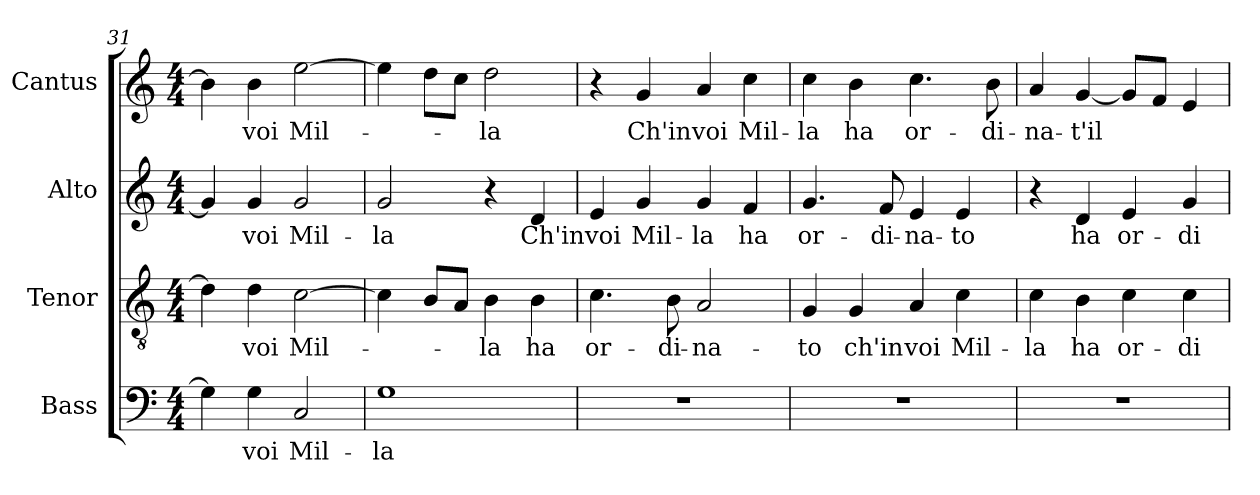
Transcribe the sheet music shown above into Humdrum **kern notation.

**kern	**text	**kern	**text	**kern	**text	**kern	**text
*part4	*part4	*part3	*part3	*part2	*part2	*part1	*part1
*staff4	*staff4	*staff3	*staff3	*staff2	*staff2	*staff1	*staff1
*I"Bass	*	*I"Tenor	*	*I"Alto	*	*I"Cantus	*
*I'B.	*	*I'T.	*	*I'A.	*	*I'S.	*
*clefF4	*	*clefGv2	*	*clefG2	*	*clefG2	*
*	*	*ITrd7c12	*	*	*	*	*
*k[]	*	*k[]	*	*k[]	*	*k[]	*
*C:	*	*C:	*	*C:	*	*C:	*
*M4/4	*	*M4/4	*	*M4/4	*	*M4/4	*
=31	=31	=31	=31	=31	=31	=31	=31
4Gi\]	.	4Di\]	.	4gi/]	.	4bi\]	.
!	!LO:LY:b:color=#000000	!	!	!	!	!	!
!	!	!	!LO:LY:b:color=#000000	!	!	!	!
!	!	!	!	!	!LO:LY:b:color=#000000	!	!
!	!	!	!	!	!	!	!LO:LY:b:color=#000000
4Gi\	voi	4Di\	voi	4gi/	voi	4bi\	voi
!	!LO:LY:b:color=#000000	!	!	!	!	!	!
!	!	!	!LO:LY:b:color=#000000	!	!	!	!
!	!	!	!	!	!LO:LY:b:color=#000000	!	!
!	!	!	!	!	!	!	!LO:LY:b:color=#000000
2Ci/	Mil-	[>2Ci\	Mil-	2gi/	Mil-	[>2eei\	Mil-
=32	=32	=32	=32	=32	=32	=32	=32
!	!LO:LY:b:color=#000000	!	!	!	!	!	!
!	!	!	!	!	!LO:LY:b:color=#000000	!	!
1Gi	-la	4Ci\]	.	2gi/	-la	4eei\]	.
.	.	8BBi/L	.	.	.	8ddi\L	.
.	.	8AAi/J	.	.	.	8cci\J	.
!	!	!	!LO:LY:b:color=#000000	!	!	!	!
!	!	!	!	!	!	!	!LO:LY:b:color=#000000
.	.	4BBi\	-la	4r	.	2ddi\	-la
!	!	!	!LO:LY:b:color=#000000	!	!	!	!
!	!	!	!	!	!LO:LY:b:color=#000000	!	!
.	.	4BBi\	ha	4di/	Ch'in	.	.
!!LO:LB:g=z
=33	=33	=33	=33	=33	=33	=33	=33
!	!	!	!LO:LY:b:color=#000000	!	!	!	!
!	!	!	!	!	!LO:LY:b:color=#000000	!	!
1r	.	4.Ci\	or-	4ei/	voi	4r	.
!	!	!	!	!	!LO:LY:b:color=#000000	!	!
!	!	!	!	!	!	!	!LO:LY:b:color=#000000
.	.	.	.	4gi/	Mil-	4gi/	Ch'in
!	!	!	!LO:LY:b:color=#000000	!	!	!	!
.	.	8BBi\	-di-	.	.	.	.
!	!	!	!LO:LY:b:color=#000000	!	!	!	!
!	!	!	!	!	!LO:LY:b:color=#000000	!	!
!	!	!	!	!	!	!	!LO:LY:b:color=#000000
.	.	2AAi/	-na-	4gi/	-la	4ai/	voi
!	!	!	!	!	!LO:LY:b:color=#000000	!	!
!	!	!	!	!	!	!	!LO:LY:b:color=#000000
.	.	.	.	4fi/	ha	4cci\	Mil-
=34	=34	=34	=34	=34	=34	=34	=34
!	!	!	!LO:LY:b:color=#000000	!	!	!	!
!	!	!	!	!	!LO:LY:b:color=#000000	!	!
!	!	!	!	!	!	!	!LO:LY:b:color=#000000
1r	.	4GGi/	-to	4.gi/	or-	4cci\	-la
!	!	!	!LO:LY:b:color=#000000	!	!	!	!
!	!	!	!	!	!	!	!LO:LY:b:color=#000000
.	.	4GGi/	ch'in	.	.	4bi\	ha
!	!	!	!	!	!LO:LY:b:color=#000000	!	!
.	.	.	.	8fi/	-di-	.	.
!	!	!	!LO:LY:b:color=#000000	!	!	!	!
!	!	!	!	!	!LO:LY:b:color=#000000	!	!
!	!	!	!	!	!	!	!LO:LY:b:color=#000000
.	.	4AAi/	voi	4ei/	-na-	4.cci\	or-
!	!	!	!LO:LY:b:color=#000000	!	!	!	!
!	!	!	!	!	!LO:LY:b:color=#000000	!	!
.	.	4Ci\	Mil-	4ei/	-to	.	.
!	!	!	!	!	!	!	!LO:LY:b:color=#000000
.	.	.	.	.	.	8bi\	-di-
=35	=35	=35	=35	=35	=35	=35	=35
!	!	!	!LO:LY:b:color=#000000	!	!	!	!
!	!	!	!	!	!	!	!LO:LY:b:color=#000000
1r	.	4Ci\	-la	4r	.	4ai/	-na-
!	!	!	!LO:LY:b:color=#000000	!	!	!	!
!	!	!	!	!	!LO:LY:b:color=#000000	!	!
!	!	!	!	!	!	!	!LO:LY:b:color=#000000
.	.	4BBi\	ha	4di/	ha	[<4gi/	-t'il
!	!	!	!LO:LY:b:color=#000000	!	!	!	!
!	!	!	!	!	!LO:LY:b:color=#000000	!	!
.	.	4Ci\	or-	4ei/	or-	8gi/L]	.
.	.	.	.	.	.	8fi/J	.
!	!	!	!LO:LY:b:color=#000000	!	!	!	!
!	!	!	!	!	!LO:LY:b:color=#000000	!	!
.	.	4Ci\	-di-	4gi/	-di-	4ei/	.
=	=	=	=	=	=	=	=
*-	*-	*-	*-	*-	*-	*-	*-
